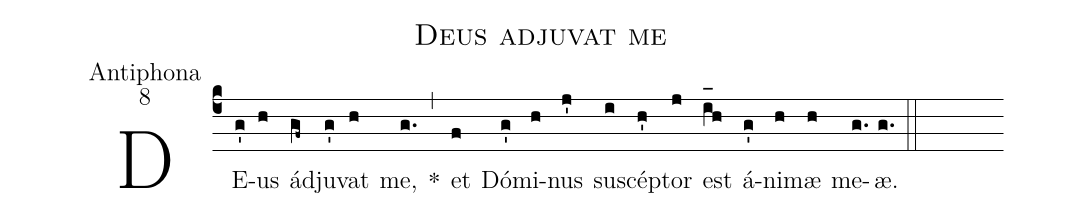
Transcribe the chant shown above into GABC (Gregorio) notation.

name:Deus adjuvat me;
office-part:Antiphona;
mode:8;
%%
(c4) DE(g')us(h) ád(gf~)ju(g')vat(h) me,(g.) *(,) et(f) Dó(g')mi(h)nus(j') sus(i)cé(h')ptor(j) est(i_[oh:h]h) <nlba>á(g')ni(h)mæ</nlba>(h) me(g.)æ.(g.) (::)
